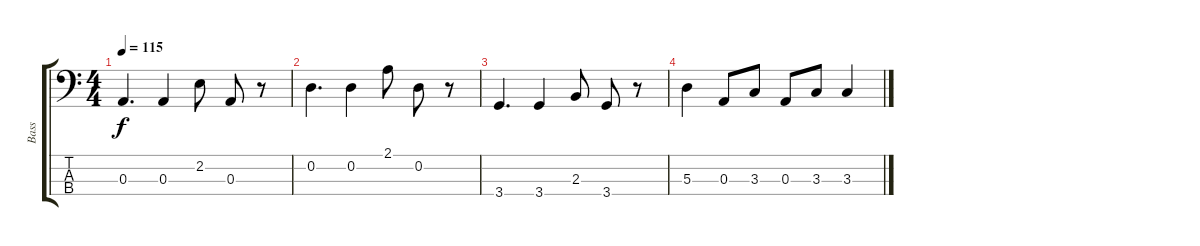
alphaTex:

\track ("Bass" "Bass") {instrument electricbassfinger}
\staff {score tabs}
\tuning (G2 D2 A1 E1) {hide}
\ts (4 4)
\tempo 115
\clef f4
\ks c
0.3.4{d dy f} 0.3.4 2.2.8 0.3.8 r.8 |
0.2.4{d} 0.2.4 2.1.8 0.2.8 r.8 |
3.4.4{d} 3.4.4 2.3.8 3.4.8 r.8 |
5.3.4 0.3.8 3.3.8 0.3.8 3.3.8 3.3.4
